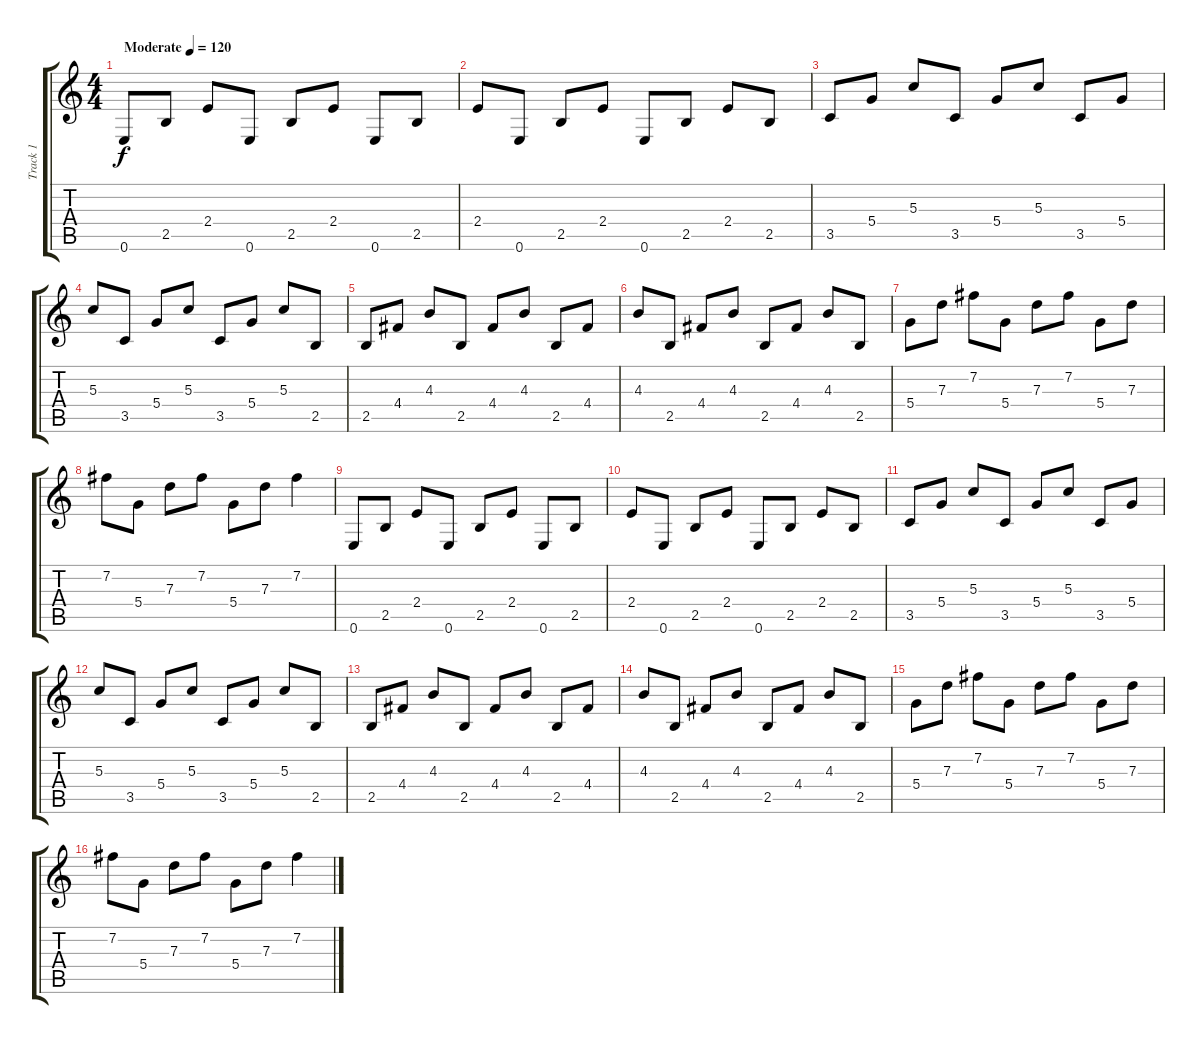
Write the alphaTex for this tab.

\track ("Track 1" "Track 1") {instrument acousticguitarsteel}
\staff {score tabs}
\tuning (E4 B3 G3 D3 A2 E2) {hide}
\ts (4 4)
\tempo (120 "Moderate")
\clef g2
\ks c
0.6.8{dy f instrument acousticguitarsteel} 2.5.8 2.4.8 0.6.8 2.5.8 2.4.8 0.6.8 2.5.8 |
2.4.8 0.6.8 2.5.8 2.4.8 0.6.8 2.5.8 2.4.8 2.5.8 |
3.5.8 5.4.8 5.3.8 3.5.8 5.4.8 5.3.8 3.5.8 5.4.8 |
5.3.8 3.5.8 5.4.8 5.3.8 3.5.8 5.4.8 5.3.8 2.5.8 |
2.5.8 4.4.8 4.3.8 2.5.8 4.4.8 4.3.8 2.5.8 4.4.8 |
4.3.8 2.5.8 4.4.8 4.3.8 2.5.8 4.4.8 4.3.8 2.5.8 |
5.4.8 7.3.8 7.2.8 5.4.8 7.3.8 7.2.8 5.4.8 7.3.8 |
7.2.8 5.4.8 7.3.8 7.2.8 5.4.8 7.3.8 7.2.4 |
0.6.8 2.5.8 2.4.8 0.6.8 2.5.8 2.4.8 0.6.8 2.5.8 |
2.4.8 0.6.8 2.5.8 2.4.8 0.6.8 2.5.8 2.4.8 2.5.8 |
3.5.8 5.4.8 5.3.8 3.5.8 5.4.8 5.3.8 3.5.8 5.4.8 |
5.3.8 3.5.8 5.4.8 5.3.8 3.5.8 5.4.8 5.3.8 2.5.8 |
2.5.8 4.4.8 4.3.8 2.5.8 4.4.8 4.3.8 2.5.8 4.4.8 |
4.3.8 2.5.8 4.4.8 4.3.8 2.5.8 4.4.8 4.3.8 2.5.8 |
5.4.8 7.3.8 7.2.8 5.4.8 7.3.8 7.2.8 5.4.8 7.3.8 |
7.2.8 5.4.8 7.3.8 7.2.8 5.4.8 7.3.8 7.2.4
